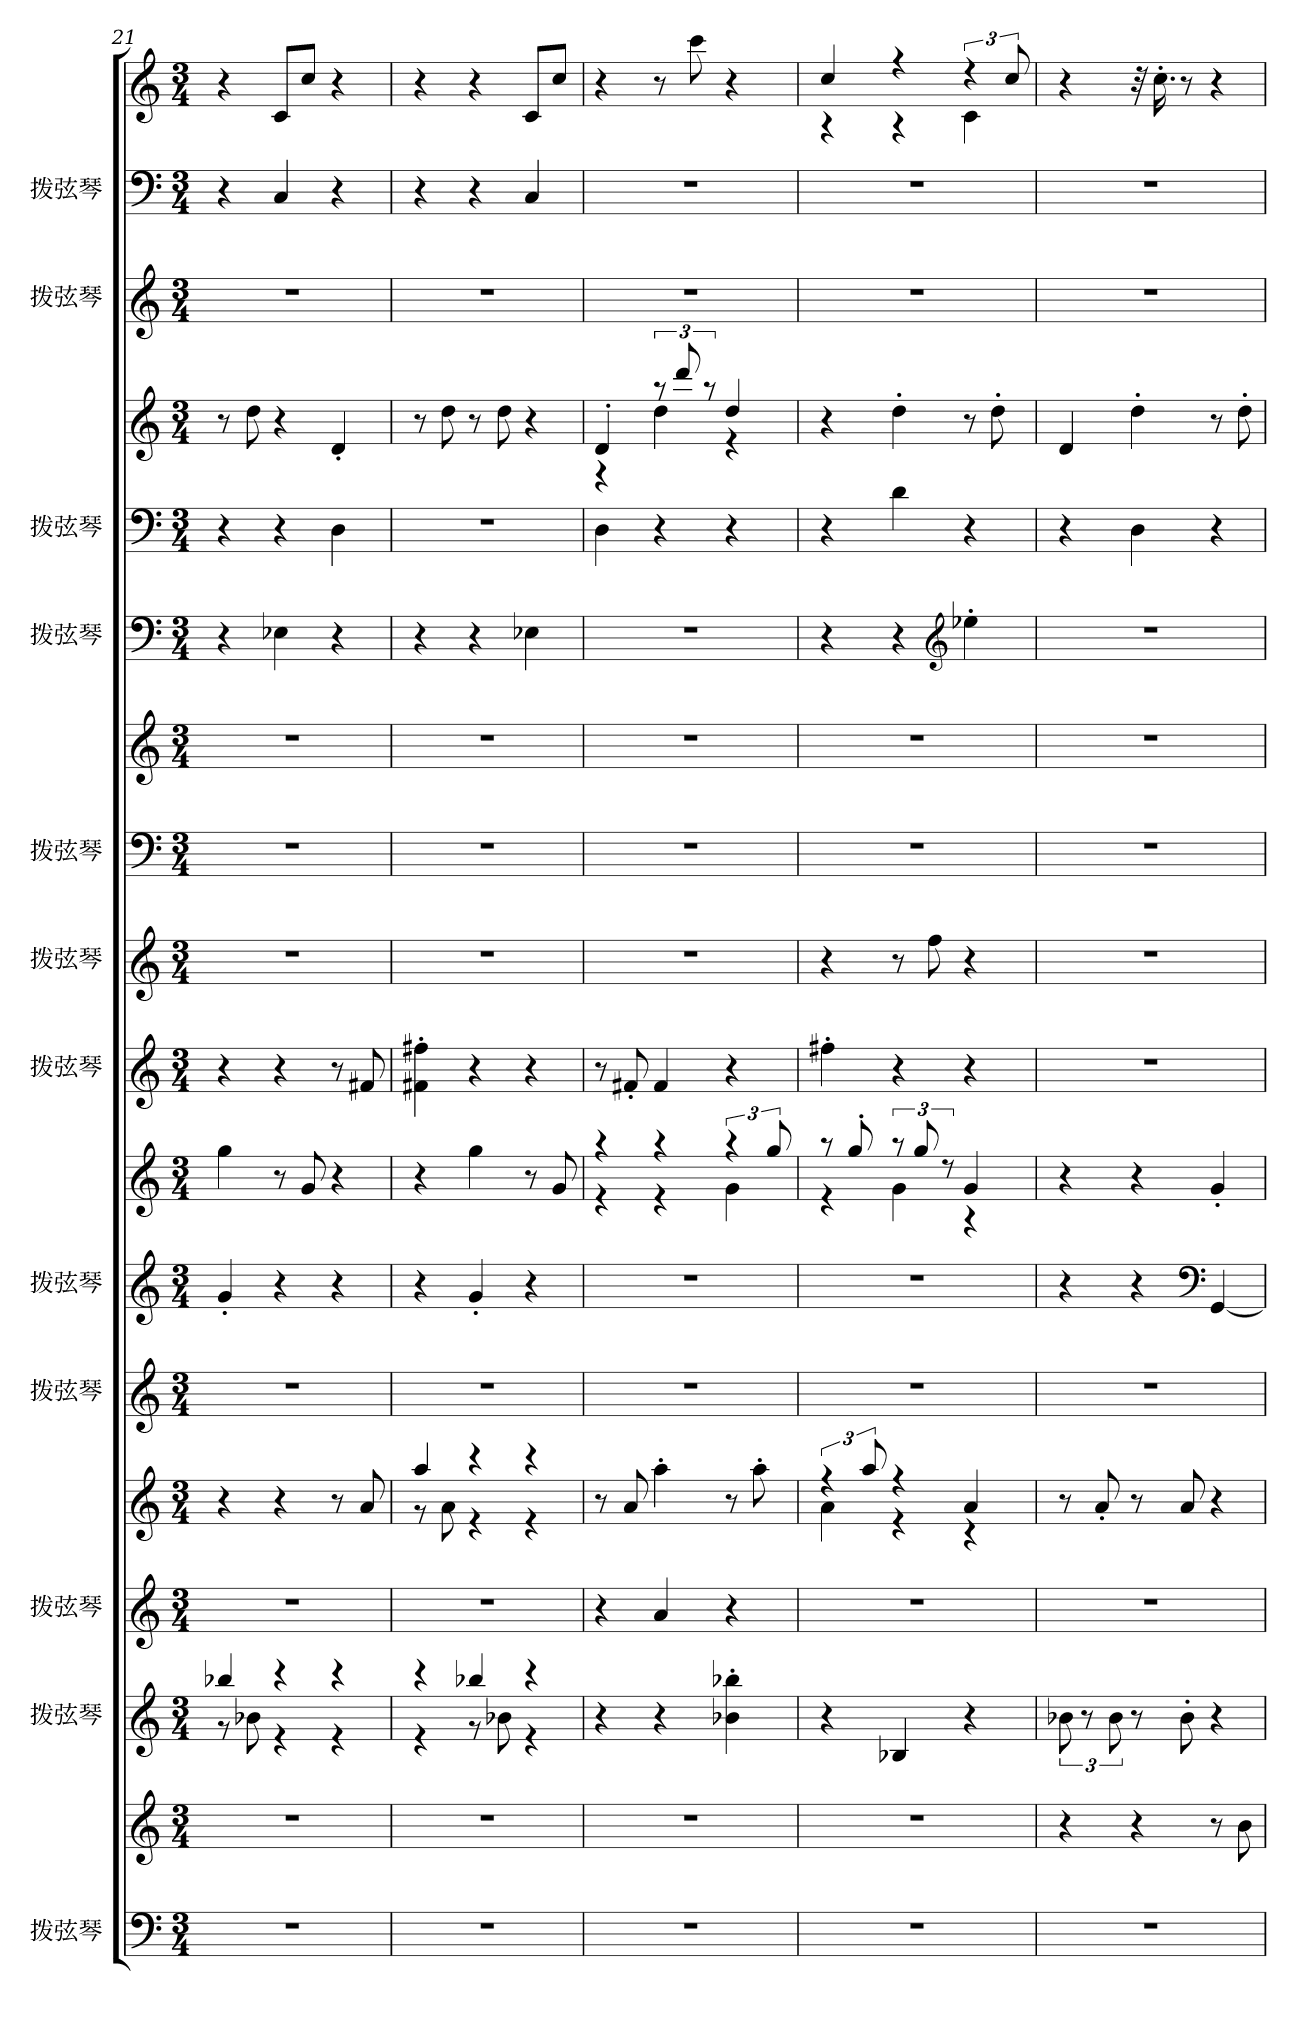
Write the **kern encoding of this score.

**kern	**kern	**kern	**kern	**kern	**kern	**kern	**kern	**kern	**kern	**kern	**kern	**kern	**kern	**kern	**kern	**kern	**kern
*part12	*part12	*part11	*part10	*part10	*part9	*part8	*part8	*part7	*part6	*part5	*part5	*part4	*part3	*part3	*part2	*part1	*part1
*staff18	*staff17	*staff16	*staff15	*staff14	*staff13	*staff12	*staff11	*staff10	*staff9	*staff8	*staff7	*staff6	*staff5	*staff4	*staff3	*staff2	*staff1
*I"拨弦琴	*	*I"拨弦琴	*I"拨弦琴	*	*I"拨弦琴	*I"拨弦琴	*	*I"拨弦琴	*I"拨弦琴	*I"拨弦琴	*	*I"拨弦琴	*I"拨弦琴	*	*I"拨弦琴	*I"拨弦琴	*
*clefF4	*clefG2	*clefG2	*clefG2	*clefG2	*clefG2	*clefG2	*clefG2	*clefG2	*clefG2	*clefF4	*clefG2	*clefF4	*clefF4	*clefG2	*clefG2	*clefF4	*clefG2
*k[]	*k[]	*k[]	*k[]	*k[]	*k[]	*k[]	*k[]	*k[]	*k[]	*k[]	*k[]	*k[]	*k[]	*k[]	*k[]	*k[]	*k[]
*M3/4	*M3/4	*M3/4	*M3/4	*M3/4	*M3/4	*M3/4	*M3/4	*M3/4	*M3/4	*M3/4	*M3/4	*M3/4	*M3/4	*M3/4	*M3/4	*M3/4	*M3/4
=21	=21	=21	=21	=21	=21	=21	=21	=21	=21	=21	=21	=21	=21	=21	=21	=21	=21
*	*	*^	*	*	*	*	*	*	*	*	*	*	*	*	*	*	*
2.r	2.r	4bb-X/	8r	2.r	4r	2.r	4g'/	4gg\	4r	2.r	2.r	2.r	4r	4r	8r	2.r	4r	4r
.	.	.	8b-X\	.	.	.	.	.	.	.	.	.	.	.	8dd\	.	.	.
.	.	4r	4r	.	4r	.	4r	8r	4r	.	.	.	4E-X\	4r	4r	.	4C/	8c/L
.	.	.	.	.	.	.	.	8g/	.	.	.	.	.	.	.	.	.	8cc/J
.	.	4r	4r	.	8r	.	4r	4r	8r	.	.	.	4r	4D\	4d'/	.	4r	4r
.	.	.	.	.	8a/	.	.	.	8f#X/	.	.	.	.	.	.	.	.	.
=22	=22	=22	=22	=22	=22	=22	=22	=22	=22	=22	=22	=22	=22	=22	=22	=22	=22	=22
*	*	*	*	*	*^	*	*	*	*	*	*	*	*	*	*	*	*	*
2.r	2.r	4r	4r	2.r	4aa/	8r	2.r	4r	4r	4f#X\' 4ff#X\'	2.r	2.r	2.r	4r	2.r	8r	2.r	4r	4r
.	.	.	.	.	.	8a\	.	.	.	.	.	.	.	.	.	8dd\	.	.	.
.	.	4bb-X/	8r	.	4r	4r	.	4g'/	4gg\	4r	.	.	.	4r	.	8r	.	4r	4r
.	.	.	8b-X\	.	.	.	.	.	.	.	.	.	.	.	.	8dd\	.	.	.
.	.	4r	4r	.	4r	4r	.	4r	8r	4r	.	.	.	4E-X\	.	4r	.	4C/	8c/L
.	.	.	.	.	.	.	.	.	8g/	.	.	.	.	.	.	.	.	.	8cc/J
*	*	*v	*v	*	*v	*v	*	*	*	*	*	*	*	*	*	*	*	*	*
=23	=23	=23	=23	=23	=23	=23	=23	=23	=23	=23	=23	=23	=23	=23	=23	=23	=23
*	*	*	*	*	*	*	*^	*	*	*	*	*	*	*^	*	*	*
2.r	2.r	4r	4r	8r	2.r	2.r	4r	4r	8r	2.r	2.r	2.r	2.r	4D\	4d'/	4r	2.r	2.r	4r
.	.	.	.	8a/	.	.	.	.	8f#X'/	.	.	.	.	.	.	.	.	.	.
.	.	4r	4a/	4aa'\	.	.	4r	4r	4f#/	.	.	.	.	4r	12r	4dd\	.	.	8r
.	.	.	.	.	.	.	.	.	.	.	.	.	.	.	12ddd/	.	.	.	.
.	.	.	.	.	.	.	.	.	.	.	.	.	.	.	.	.	.	.	8ccc\
.	.	.	.	.	.	.	.	.	.	.	.	.	.	.	12r	.	.	.	.
.	.	4b-X\' 4bb-X\'	4r	8r	.	.	6r	4g\	4r	.	.	.	.	4r	4dd/	4r	.	.	4r
.	.	.	.	8aa'\	.	.	.	.	.	.	.	.	.	.	.	.	.	.	.
.	.	.	.	.	.	.	12gg/	.	.	.	.	.	.	.	.	.	.	.	.
*	*	*	*	*	*	*	*	*	*	*	*	*	*	*	*v	*v	*	*	*
!!LO:PB:g=z
=24	=24	=24	=24	=24	=24	=24	=24	=24	=24	=24	=24	=24	=24	=24	=24	=24	=24	=24
*	*	*	*	*^	*	*	*	*	*	*	*	*	*	*	*	*	*	*^
2.r	2.r	4r	2.r	6r	4a\	2.r	2.r	8r	4r	4ff#X'\	4r	2.r	2.r	4r	4r	4r	2.r	2.r	4cc/	4r
.	.	.	.	.	.	.	.	8gg'/	.	.	.	.	.	.	.	.	.	.	.	.
.	.	.	.	12aa/	.	.	.	.	.	.	.	.	.	.	.	.	.	.	.	.
.	.	4B-X/	.	4r	4r	.	.	12r	4g\	4r	8r	.	.	4r	4d\	4dd'\	.	.	4r	4r
.	.	.	.	.	.	.	.	12gg/	.	.	.	.	.	.	.	.	.	.	.	.
.	.	.	.	.	.	.	.	.	.	.	8ff\	.	.	.	.	.	.	.	.	.
.	.	.	.	.	.	.	.	12r	.	.	.	.	.	.	.	.	.	.	.	.
*	*	*	*	*	*	*	*	*	*	*	*	*	*	*clefG2	*	*	*	*	*	*
.	.	4r	.	4a/	4r	.	.	4g/	4r	4r	4r	.	.	4ee-X'\	4r	8r	.	.	6r	4c\
.	.	.	.	.	.	.	.	.	.	.	.	.	.	.	.	8dd'\	.	.	.	.
.	.	.	.	.	.	.	.	.	.	.	.	.	.	.	.	.	.	.	12cc/	.
*	*	*	*	*v	*v	*	*	*v	*v	*	*	*	*	*	*	*	*	*	*v	*v
=25	=25	=25	=25	=25	=25	=25	=25	=25	=25	=25	=25	=25	=25	=25	=25	=25	=25
2.r	4r	12b-X\	2.r	8r	2.r	4r	4r	2.r	2.r	2.r	2.r	2.r	4r	4d/	2.r	2.r	4r
.	.	12r	.	.	.	.	.	.	.	.	.	.	.	.	.	.	.
.	.	.	.	8a'/	.	.	.	.	.	.	.	.	.	.	.	.	.
.	.	12b-\	.	.	.	.	.	.	.	.	.	.	.	.	.	.	.
.	4r	8r	.	8r	.	4r	4r	.	.	.	.	.	4D\	4dd'\	.	.	32r
.	.	.	.	.	.	.	.	.	.	.	.	.	.	.	.	.	16.cc'\
.	.	8b-'\	.	8a/	.	.	.	.	.	.	.	.	.	.	.	.	8r
*	*	*	*	*	*	*clefF4	*	*	*	*	*	*	*	*	*	*	*
.	8r	4r	.	4r	.	[4GG/	4g'/	.	.	.	.	.	4r	8r	.	.	4r
.	8b\	.	.	.	.	.	.	.	.	.	.	.	.	8dd'\	.	.	.
=	=	=	=	=	=	=	=	=	=	=	=	=	=	=	=	=	=
*-	*-	*-	*-	*-	*-	*-	*-	*-	*-	*-	*-	*-	*-	*-	*-	*-	*-
